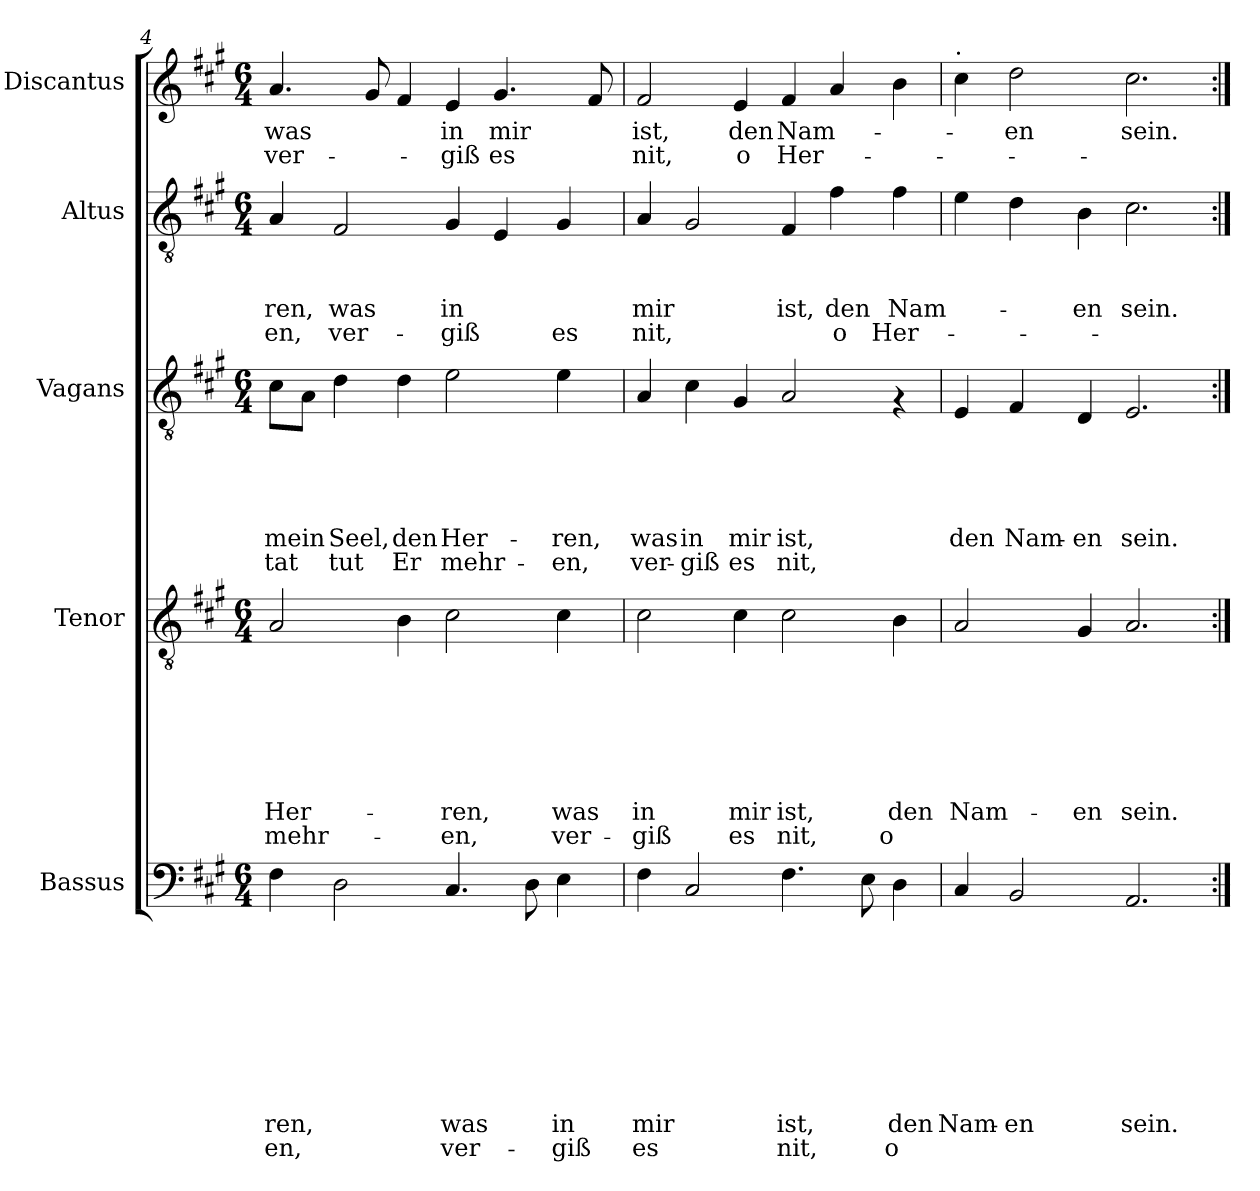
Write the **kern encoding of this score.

**kern	**text	**text	**text	**text	**text	**text	**text	**text	**text	**text	**kern	**text	**text	**text	**text	**text	**text	**text	**text	**kern	**text	**text	**text	**text	**text	**text	**kern	**text	**text	**text	**text	**kern	**text	**text
*part5	*part5	*part5	*part5	*part5	*part5	*part5	*part5	*part5	*part5	*part5	*part4	*part4	*part4	*part4	*part4	*part4	*part4	*part4	*part4	*part3	*part3	*part3	*part3	*part3	*part3	*part3	*part2	*part2	*part2	*part2	*part2	*part1	*part1	*part1
*staff5	*staff5	*staff5	*staff5	*staff5	*staff5	*staff5	*staff5	*staff5	*staff5	*staff5	*staff4	*staff4	*staff4	*staff4	*staff4	*staff4	*staff4	*staff4	*staff4	*staff3	*staff3	*staff3	*staff3	*staff3	*staff3	*staff3	*staff2	*staff2	*staff2	*staff2	*staff2	*staff1	*staff1	*staff1
*I"Bassus	*	*	*	*	*	*	*	*	*	*	*I"Tenor	*	*	*	*	*	*	*	*	*I"Vagans	*	*	*	*	*	*	*I"Altus	*	*	*	*	*I"Discantus	*	*
*I'B	*	*	*	*	*	*	*	*	*	*	*I'T	*	*	*	*	*	*	*	*	*I'Va	*	*	*	*	*	*	*I'A	*	*	*	*	*I'Dis	*	*
!!LO:LB:g=z
*clefF4	*	*	*	*	*	*	*	*	*	*	*clefGv2	*	*	*	*	*	*	*	*	*clefGv2	*	*	*	*	*	*	*clefGv2	*	*	*	*	*clefG2	*	*
*k[f#c#g#]	*	*	*	*	*	*	*	*	*	*	*k[f#c#g#]	*	*	*	*	*	*	*	*	*k[f#c#g#]	*	*	*	*	*	*	*k[f#c#g#]	*	*	*	*	*k[f#c#g#]	*	*
*A:	*	*	*	*	*	*	*	*	*	*	*A:	*	*	*	*	*	*	*	*	*A:	*	*	*	*	*	*	*A:	*	*	*	*	*A:	*	*
*M6/4	*	*	*	*	*	*	*	*	*	*	*M6/4	*	*	*	*	*	*	*	*	*M6/4	*	*	*	*	*	*	*M6/4	*	*	*	*	*M6/4	*	*
=4	=4	=4	=4	=4	=4	=4	=4	=4	=4	=4	=4	=4	=4	=4	=4	=4	=4	=4	=4	=4	=4	=4	=4	=4	=4	=4	=4	=4	=4	=4	=4	=4	=4	=4
!	!	!	!	!	!	!	!	!	!LO:LY:b	!LO:LY:b	!	!	!	!	!	!	!	!LO:LY:b	!LO:LY:b	!	!	!	!	!	!LO:LY:b	!LO:LY:b	!	!	!	!LO:LY:b	!LO:LY:b	!	!LO:LY:b	!LO:LY:b
4F#\	.	.	.	.	.	.	.	.	-ren,	-en,	2A/	.	.	.	.	.	.	Her-	mehr-	8c#\L	.	.	.	.	mein	-tat	4A/	.	.	-ren,	-en,	4.a/	was	ver-
.	.	.	.	.	.	.	.	.	.	.	.	.	.	.	.	.	.	.	.	8A\J	.	.	.	.	.	.	.	.	.	.	.	.	.	.
!	!	!	!	!	!	!	!	!	!	!	!	!	!	!	!	!	!	!	!	!	!	!	!	!	!LO:LY:b	!LO:LY:b	!	!	!	!LO:LY:b	!LO:LY:b	!	!	!
2D\	.	.	.	.	.	.	.	.	.	.	.	.	.	.	.	.	.	.	.	4d\	.	.	.	.	Seel,	tut	2F#/	.	.	was	ver-	.	.	.
.	.	.	.	.	.	.	.	.	.	.	.	.	.	.	.	.	.	.	.	.	.	.	.	.	.	.	.	.	.	.	.	8g#/	.	.
!	!	!	!	!	!	!	!	!	!	!	!	!	!	!	!	!	!	!	!	!	!	!	!	!	!LO:LY:b	!LO:LY:b	!	!	!	!	!	!	!	!
.	.	.	.	.	.	.	.	.	.	.	4B\	.	.	.	.	.	.	.	.	4d\	.	.	.	.	den	Er	.	.	.	.	.	4f#/	.	.
!	!	!	!	!	!	!	!	!	!LO:LY:b	!LO:LY:b	!	!	!	!	!	!	!	!LO:LY:b	!LO:LY:b	!	!	!	!	!	!LO:LY:b	!LO:LY:b	!	!	!	!LO:LY:b	!LO:LY:b	!	!LO:LY:b	!LO:LY:b
4.C#/	.	.	.	.	.	.	.	.	was	ver-	2c#\	.	.	.	.	.	.	-ren,	-en,	2e\	.	.	.	.	Her-	mehr-	4G#/	.	.	in	-giß	4e/	in	-giß
!	!	!	!	!	!	!	!	!	!	!	!	!	!	!	!	!	!	!	!	!	!	!	!	!	!	!	!	!	!	!	!	!	!LO:LY:b	!LO:LY:b
.	.	.	.	.	.	.	.	.	.	.	.	.	.	.	.	.	.	.	.	.	.	.	.	.	.	.	4E/	.	.	.	.	4.g#/	mir	es
8D\	.	.	.	.	.	.	.	.	.	.	.	.	.	.	.	.	.	.	.	.	.	.	.	.	.	.	.	.	.	.	.	.	.	.
!	!	!	!	!	!	!	!	!	!LO:LY:b	!LO:LY:b	!	!	!	!	!	!	!	!LO:LY:b	!LO:LY:b	!	!	!	!	!	!LO:LY:b	!LO:LY:b	!	!	!	!	!LO:LY:b	!	!	!
4E\	.	.	.	.	.	.	.	.	in	-giß	4c#\	.	.	.	.	.	.	was	ver-	4e\	.	.	.	.	-ren,	-en,	4G#/	.	.	.	es	.	.	.
.	.	.	.	.	.	.	.	.	.	.	.	.	.	.	.	.	.	.	.	.	.	.	.	.	.	.	.	.	.	.	.	8f#/	.	.
=5	=5	=5	=5	=5	=5	=5	=5	=5	=5	=5	=5	=5	=5	=5	=5	=5	=5	=5	=5	=5	=5	=5	=5	=5	=5	=5	=5	=5	=5	=5	=5	=5	=5	=5
!	!	!	!	!	!	!	!	!	!LO:LY:b	!LO:LY:b	!	!	!	!	!	!	!	!LO:LY:b	!LO:LY:b	!	!	!	!	!	!LO:LY:b	!LO:LY:b	!	!	!	!LO:LY:b	!LO:LY:b	!	!LO:LY:b	!LO:LY:b
4F#\	.	.	.	.	.	.	.	.	mir	es	2c#\	.	.	.	.	.	.	in	-giß	4A/	.	.	.	.	was	ver-	4A/	.	.	mir	nit,	2f#/	ist,	nit,
!	!	!	!	!	!	!	!	!	!	!	!	!	!	!	!	!	!	!	!	!	!	!	!	!	!LO:LY:b	!LO:LY:b	!	!	!	!	!	!	!	!
2C#/	.	.	.	.	.	.	.	.	.	.	.	.	.	.	.	.	.	.	.	4c#\	.	.	.	.	in	-giß	2G#/	.	.	.	.	.	.	.
!	!	!	!	!	!	!	!	!	!	!	!	!	!	!	!	!	!	!LO:LY:b	!LO:LY:b	!	!	!	!	!	!LO:LY:b	!LO:LY:b	!	!	!	!	!	!	!LO:LY:b	!LO:LY:b
.	.	.	.	.	.	.	.	.	.	.	4c#\	.	.	.	.	.	.	mir	es	4G#/	.	.	.	.	mir	es	.	.	.	.	.	4e/	den	o
!	!	!	!	!	!	!	!	!	!LO:LY:b	!LO:LY:b	!	!	!	!	!	!	!	!LO:LY:b	!LO:LY:b	!	!	!	!	!	!LO:LY:b	!LO:LY:b	!	!	!	!LO:LY:b	!	!	!LO:LY:b	!LO:LY:b
4.F#\	.	.	.	.	.	.	.	.	ist,	nit,	2c#\	.	.	.	.	.	.	ist,	nit,	2A/	.	.	.	.	ist,	nit,	4F#/	.	.	ist,	.	4f#/	Nam-	Her-
!	!	!	!	!	!	!	!	!	!	!	!	!	!	!	!	!	!	!	!	!	!	!	!	!	!	!	!	!	!	!LO:LY:b	!LO:LY:b	!	!	!
.	.	.	.	.	.	.	.	.	.	.	.	.	.	.	.	.	.	.	.	.	.	.	.	.	.	.	4f#\	.	.	den	o	4a/	.	.
8E\	.	.	.	.	.	.	.	.	.	.	.	.	.	.	.	.	.	.	.	.	.	.	.	.	.	.	.	.	.	.	.	.	.	.
!	!	!	!	!	!	!	!	!	!LO:LY:b	!LO:LY:b	!	!	!	!	!	!	!	!LO:LY:b	!LO:LY:b	!	!	!	!	!	!	!	!	!	!	!LO:LY:b	!LO:LY:b	!	!	!
4D\	.	.	.	.	.	.	.	.	den	o	4B\	.	.	.	.	.	.	den	o	4rF	.	.	.	.	.	.	4f#\	.	.	Nam-	Her-	4b\	.	.
=6	=6	=6	=6	=6	=6	=6	=6	=6	=6	=6	=6	=6	=6	=6	=6	=6	=6	=6	=6	=6	=6	=6	=6	=6	=6	=6	=6	=6	=6	=6	=6	=6	=6	=6
!	!	!	!	!	!	!	!	!	!	!	!	!	!	!	!	!	!	!	!	!	!	!	!	!	!	!	!	!	!	!	!	!LO:TX:a:t=.	!	!
!	!	!	!	!	!	!	!	!	!LO:LY:b	!	!	!	!	!	!	!	!	!LO:LY:b	!	!	!	!	!	!	!LO:LY:b	!	!	!	!	!	!	!	!	!
4C#/	.	.	.	.	.	.	.	.	Nam-	.	2A/	.	.	.	.	.	.	Nam-	.	4E/	.	.	.	.	den	.	4e\	.	.	.	.	4cc#\	.	.
!	!	!	!	!	!	!	!	!	!LO:LY:b	!	!	!	!	!	!	!	!	!	!	!	!	!	!	!	!LO:LY:b	!	!	!	!	!	!	!	!LO:LY:b	!
2BB/	.	.	.	.	.	.	.	.	-en	.	.	.	.	.	.	.	.	.	.	4F#/	.	.	.	.	Nam-	.	4d\	.	.	.	.	2dd\	-en	.
!	!	!	!	!	!	!	!	!	!	!	!	!	!	!	!	!	!	!LO:LY:b	!	!	!	!	!	!	!LO:LY:b	!	!	!	!	!LO:LY:b	!	!	!	!
.	.	.	.	.	.	.	.	.	.	.	4G#/	.	.	.	.	.	.	-en	.	4D/	.	.	.	.	-en	.	4B\	.	.	-en	.	.	.	.
!	!	!	!	!	!	!	!	!	!LO:LY:b	!	!	!	!	!	!	!	!	!LO:LY:b	!	!	!	!	!	!	!LO:LY:b	!	!	!	!	!LO:LY:b	!	!	!LO:LY:b	!
2.AA/	.	.	.	.	.	.	.	.	sein.	.	2.A/	.	.	.	.	.	.	sein.	.	2.E/	.	.	.	.	sein.	.	2.c#\	.	.	sein.	.	2.cc#\	sein.	.
=:|!	=:|!	=:|!	=:|!	=:|!	=:|!	=:|!	=:|!	=:|!	=:|!	=:|!	=:|!	=:|!	=:|!	=:|!	=:|!	=:|!	=:|!	=:|!	=:|!	=:|!	=:|!	=:|!	=:|!	=:|!	=:|!	=:|!	=:|!	=:|!	=:|!	=:|!	=:|!	=:|!	=:|!	=:|!
*-	*-	*-	*-	*-	*-	*-	*-	*-	*-	*-	*-	*-	*-	*-	*-	*-	*-	*-	*-	*-	*-	*-	*-	*-	*-	*-	*-	*-	*-	*-	*-	*-	*-	*-
